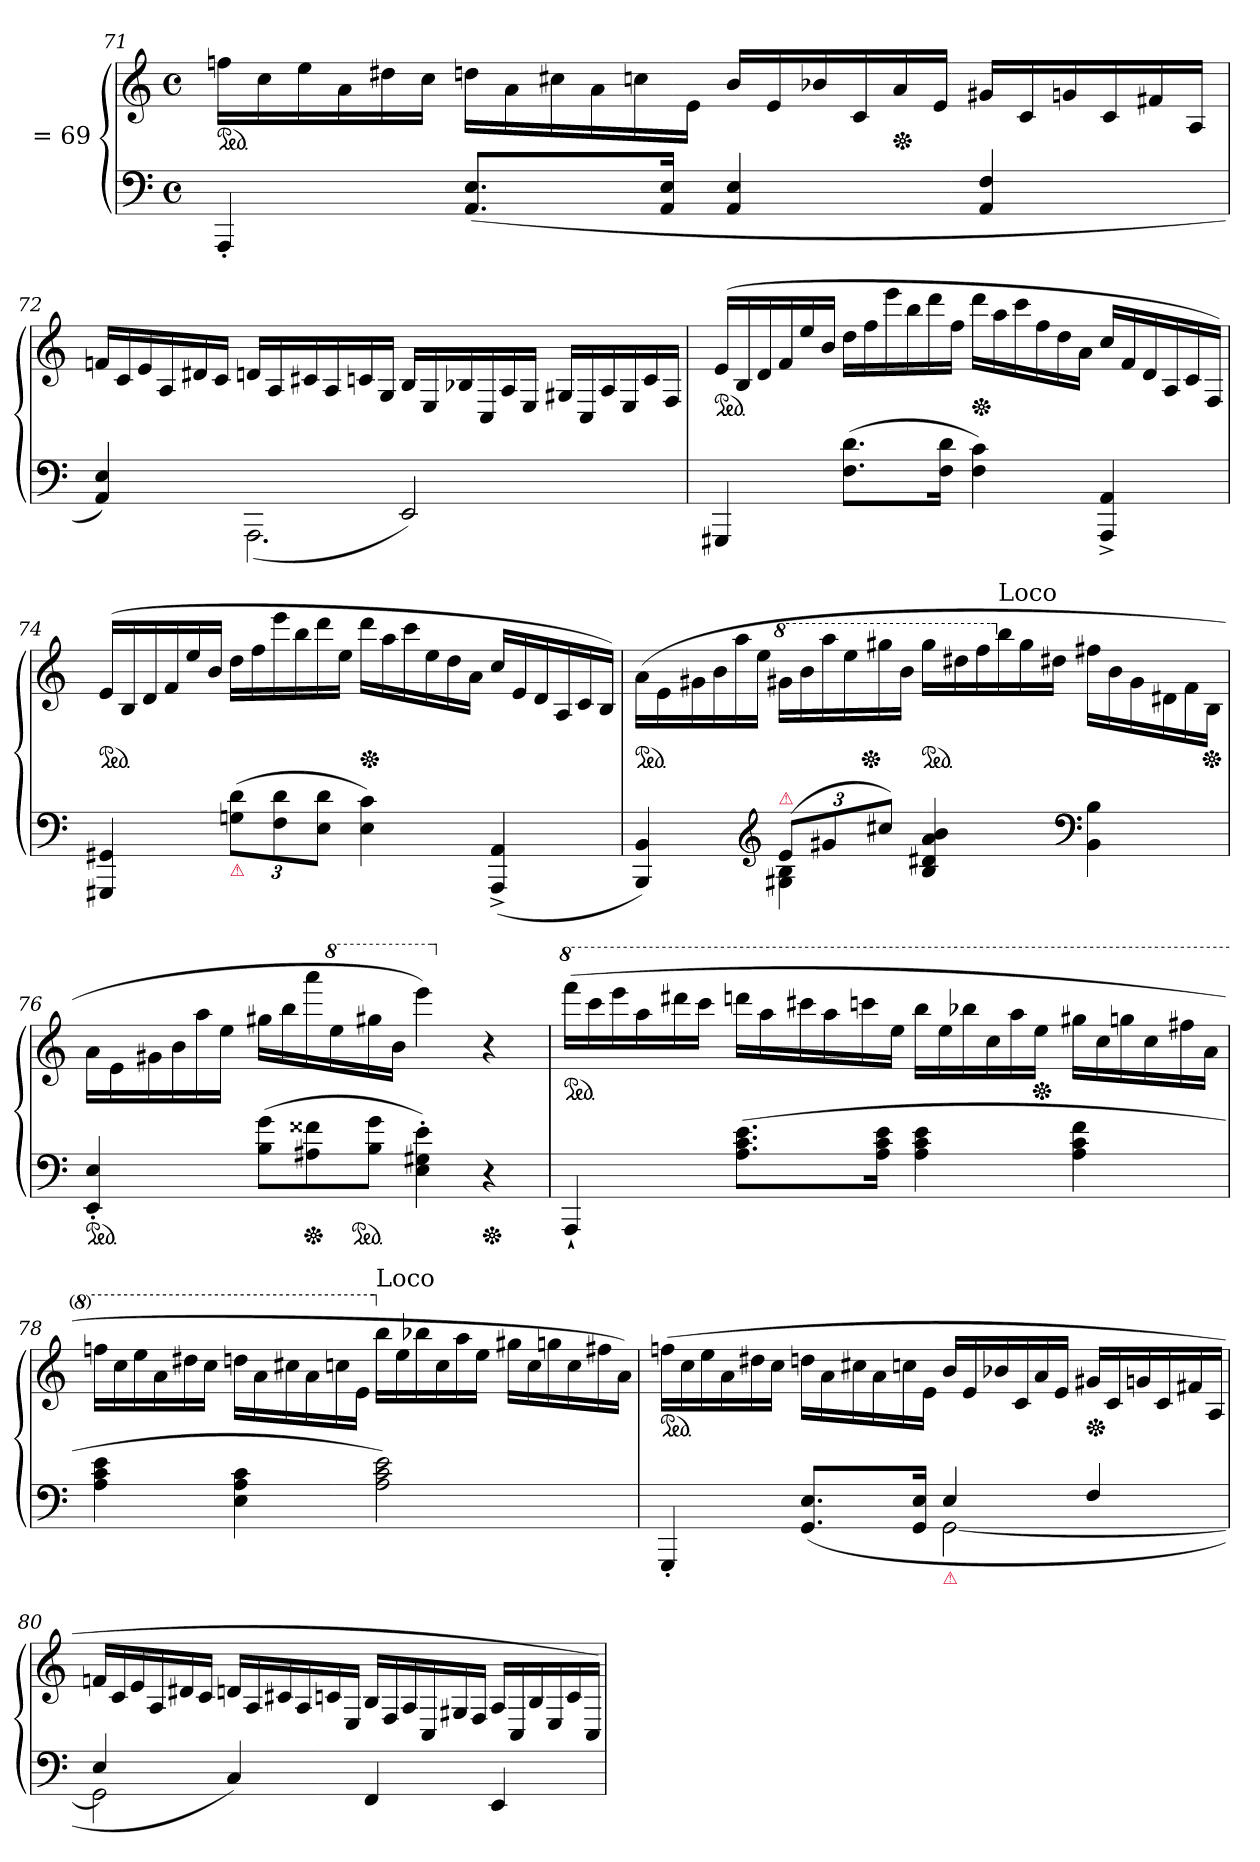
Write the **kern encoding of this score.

**kern	**kern
*part1	*part1
*staff2	*staff1
*I"[half] = 69	*
*clefF4	*clefG2
*k[]	*k[]
*a:	*a:
*M4/4	*M4/4
*met(c)	*met(c)
*	*Xtuplet
*	*ped
=71	=71
4AAA'<	24ffnLL
.	24cc
.	24ee
.	24a
.	24dd#X
.	24ccJJ
(>8.AA 8.EL	24ddn\LL
.	24a\
.	24cc#X\
.	24a\
.	24ccn\
16AA 16EJk	.
.	24e\JJ
4AA 4E	24bLL
.	24e
.	24b-X
.	24c
*	*Xped
.	24a
.	24eJJ
4AA 4F	24g#XLL
.	24c
.	24gn
.	24c
.	24f#X
.	24AJJ
=72	=72
*^	*
4AA 4E)	4ryy	24fnLL
.	.	24c
.	.	24e
.	.	24A
.	.	24d#X
.	.	24cJJ
4ryy	(>2.AAA	24dnLL
.	.	24A
.	.	24c#X
.	.	24A
.	.	24cn
.	.	24G/JJ
2EE)	.	24B/LL
.	.	24E/
.	.	24B-X
.	.	24C/
.	.	24A/
.	.	24E/JJ
.	.	24G#XLL
.	.	24C/
.	.	24A/
.	.	24E/
.	.	24c/
.	.	24F/JJ
*v	*v	*
=73	=73
*	*ped
4GGG#X	(>24eLL
.	24B
.	24d
.	24f
.	24ee
.	24bJJ
(>8.F 8.dL	24ddLL
.	24ff
.	24eee
.	24bb
.	24ddd
16F 16dJk	.
.	24ffJJ
*	*Xped
4F 4c)	24dddLL
.	24aa
.	24ccc
.	24ff
.	24dd
.	24aJJ
4AAA^> 4AA^>	24ccLL
.	24f
.	24d
.	24A/
.	24c/
.	24F/JJ)
=74	=74
*	*ped
4GGG#X 4GG#X	(>24eLL
.	24B
.	24d
.	24f
.	24ee
.	24bJJ
!LO:TX:b:color=crimson:t=⚠	!
(>12Gn 12dL	24ddLL
.	24ff
12F 12d	24eee
.	24bb
12E 12dJ	24ddd
.	24eeJJ
*	*Xped
4E 4c)	24dddLL
.	24aa
.	24ccc
.	24ee
.	24dd
.	24aJJ
(<4AAA^> 4AA^>	24ccLL
.	24e
.	24d
.	24A/
.	24c/
.	24B/JJ)
=75	=75
*^	*
*	*	*ped
4BBB 4BB)	4ryy	(>24aLL
.	.	24e
.	.	24g#X
.	.	24b
.	.	24aa
.	.	24eeJJ
*clefG2	*	*
*	*	*8va
!LO:TX:a:color=crimson:t=⚠	!	!
(>12eL	4G#X 4B	24gg#XLL
.	.	24bb
12g#X	.	24aaa
.	.	24eee
*	*	*Xped
12cc#XJ)	.	24ggg#X
.	.	24bbJJ
*	*	*ped
4B 4d#X 4a 4b	4ryy	24ggg#LL
.	.	24ddd#X
.	.	24fff
*	*	*X8va
!	!	!LO:TX:a:t=Loco
.	.	24bb
.	.	24gg#
.	.	24dd#XJJ
*clefF4	*	*
4ryy	4BB 4B	24ff#X\LL
.	.	24b\
.	.	24g#\
.	.	24d#X\
.	.	24f\
*	*	*Xped
.	.	24B\JJ
*v	*v	*
=76	=76
*ped	*
4EE'< 4E'<	24aLL
.	24e
.	24g#X
.	24b
.	24aa
.	24eeJJ
*Xtuplet	*
(>12B 12gL	24gg#XLL
.	24bb
*Xped	*
12A#X 12f##X	24aaa
*	*8va
.	24eee
*ped	*
12B 12gJ	24ggg#X
.	24bbJJ
4E'> 4G#X'> 4e'>)	4eeee)
*	*X8va
*Xped	*
4r	4r
=77	=77
*	*8va
*	*ped
4AAA`<	(>24ffffLL
.	24cccc
.	24eeee
.	24aaa
.	24dddd#X
.	24ccccJJ
(>8.A 8.c 8.eL	24ddddnLL
.	24aaa
.	24cccc#X
.	24aaa
.	24ccccn
16A 16c 16eJk	.
.	24eeeJJ
4A 4c 4e	24bbbLL
.	24eee
.	24bbb-X
.	24ccc
.	24aaa
*	*Xped
.	24eeeJJ
4A 4c 4f	24ggg#XLL
.	24ccc
.	24gggn
.	24ccc
.	24fff#X
.	24aaJJ
=78	=78
4A 4c 4e	24fffnLL
.	24ccc
.	24eee
.	24aa
.	24ddd#X
.	24cccJJ
4E 4A 4c	24dddn\LL
.	24aa\
.	24ccc#X\
.	24aa\
.	24cccn\
.	24ee\JJ
*	*X8va
!	!LO:TX:a:t=Loco
2A 2c 2e)	24bbLL
.	24ee
.	24bb-X
.	24cc
.	24aa
.	24eeJJ
.	24gg#XLL
.	24cc
.	24ggn
.	24cc
.	24ff#X
.	24aJJ)
=79	=79
*^	*
*	*	*ped
4GGG'<	4ryy	(>24ffnLL
.	.	24cc
.	.	24ee
.	.	24a
.	.	24dd#X
.	.	24ccJJ
(>8.GG 8.EL	4ryy	24ddn\LL
.	.	24a\
.	.	24cc#X\
.	.	24a\
.	.	24ccn\
16GG 16EJk	.	.
.	.	24e\JJ
!LO:TX:b:color=crimson:t=⚠	!	!
4E	[2GG	24bLL
.	.	24e
.	.	24b-X
.	.	24c
.	.	24a
.	.	24eJJ
*	*	*Xped
4F	.	24g#XLL
.	.	24c
.	.	24gn
.	.	24c
.	.	24f#X
.	.	24AJJ
=80	=80	=80
4E	2GG]	24fnLL
.	.	24c
.	.	24e
.	.	24A
.	.	24d#X
.	.	24cJJ
4C)	.	24dnLL
.	.	24A
.	.	24c#X
.	.	24A
.	.	24cn
.	.	24E/JJ
2ryy	4FF	24B/LL
.	.	24F/
.	.	24A/
.	.	24C/
.	.	24G#X
.	.	24F/JJ
.	4EE	24A/LL
.	.	24C/
.	.	24B/
.	.	24E/
.	.	24c/
.	.	24C/JJ)
*v	*v	*
=	=
*-	*-
